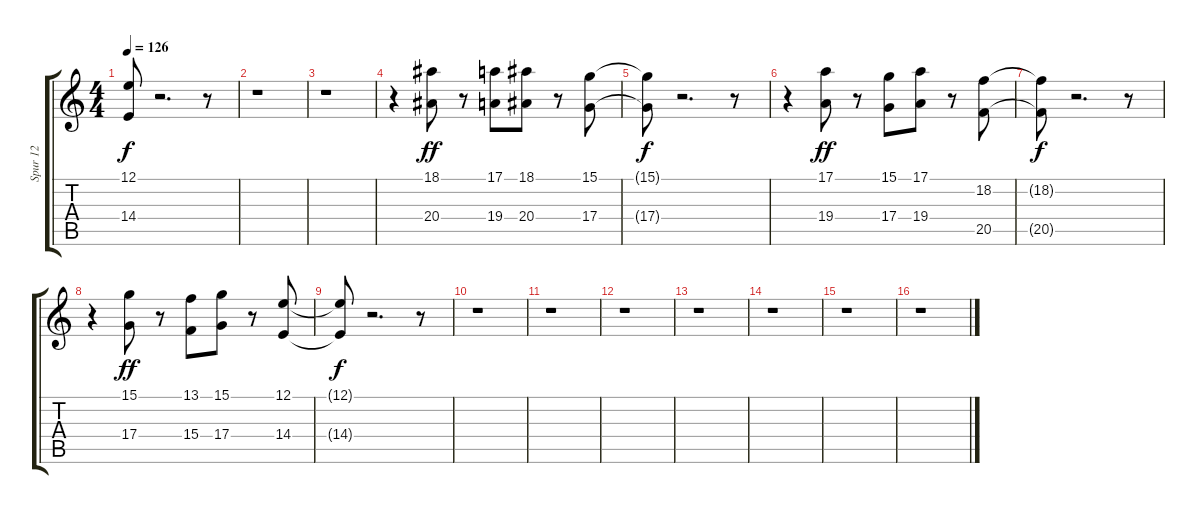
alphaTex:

\track ("Spur 12" "Spur 12") {instrument brasssection}
\staff {score tabs}
\tuning (E4 B3 G3 D3 A2 E2) {hide}
\ts (4 4)
\tempo 126
\clef g2
\ks c
(12.1{t} 14.4{t}).8{dy f} r.2{d} r.8 |
r.1 |
r.1 |
r.4 (18.1 20.4).8{dy ff} r.8 (17.1 19.4).8 (18.1 20.4).8 r.8 (15.1 17.4).8 |
(15.1{t} 17.4{t}).8{dy f} r.2{d} r.8 |
r.4 (17.1 19.4).8{dy ff} r.8 (15.1 17.4).8 (17.1 19.4).8 r.8 (18.2 20.5).8 |
(18.2{t} 20.5{t}).8{dy f} r.2{d} r.8 |
r.4 (15.1 17.4).8{dy ff} r.8 (13.1 15.4).8 (15.1 17.4).8 r.8 (12.1 14.4).8 |
(12.1{t} 14.4{t}).8{dy f} r.2{d} r.8 |
r.1 |
r.1 |
r.1 |
r.1 |
r.1 |
r.1 |
r.1
